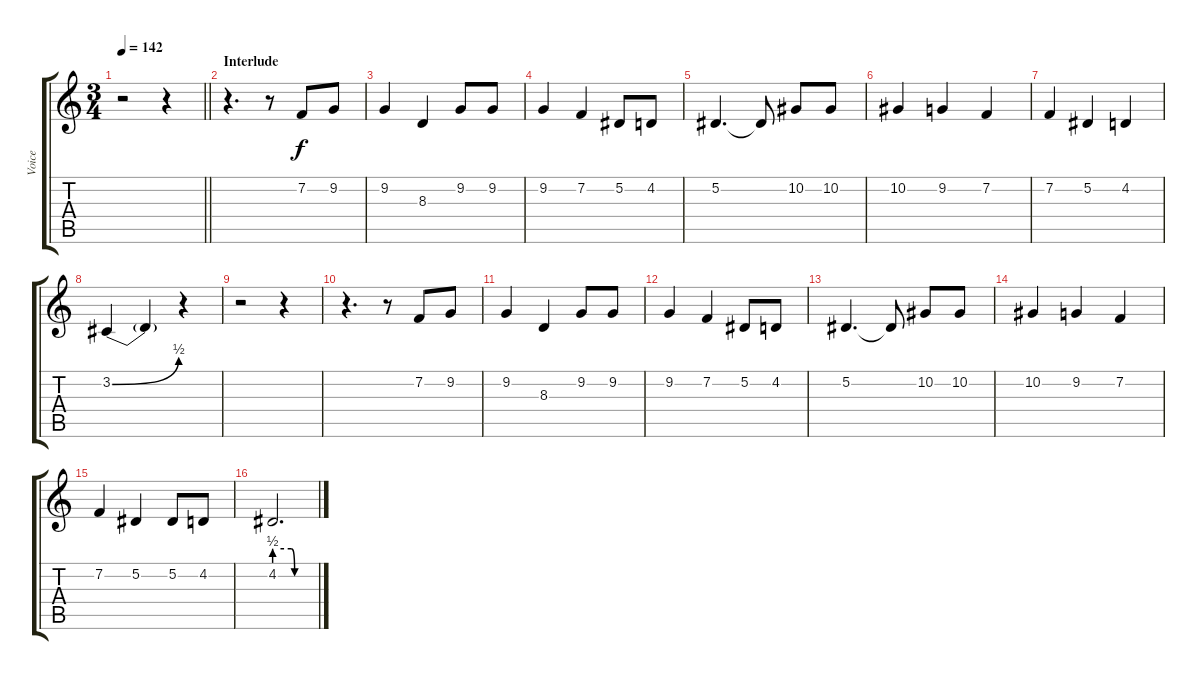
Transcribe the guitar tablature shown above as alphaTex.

\track ("Voice" "Voice") {instrument lead1square}
\staff {score tabs}
\tuning (Eb4 Bb3 Gb3 Db3 Ab2 Eb2) {hide}
\ts (3 4)
\tempo 142
\clef g2
\barLineRight lightlight
\ks c
r.2{dy f} r.4 |
\section ("" "Interlude")
r.4{d} r.8 7.2.8 9.2.8 |
9.2.4 8.3.4 9.2.8 9.2.8 |
9.2.4 7.2.4 5.2.8 4.2.8 |
5.2.4{d} 5.2{t}.8 10.2.8 10.2.8 |
10.2.4 9.2.4 7.2.4 |
7.2.4 5.2.4 4.2.4 |
3.2{be (bend 0 0 60 2)}.4 3.2{t}.4 r.4 |
r.2 r.4 |
r.4{d} r.8 7.2.8 9.2.8 |
9.2.4 8.3.4 9.2.8 9.2.8 |
9.2.4 7.2.4 5.2.8 4.2.8 |
5.2.4{d} 5.2{t}.8 10.2.8 10.2.8 |
10.2.4 9.2.4 7.2.4 |
7.2.4 5.2.4 5.2.8 4.2.8 |
4.2{be (custom 0 2 25 2 30 0 60 0)}.2{d}
